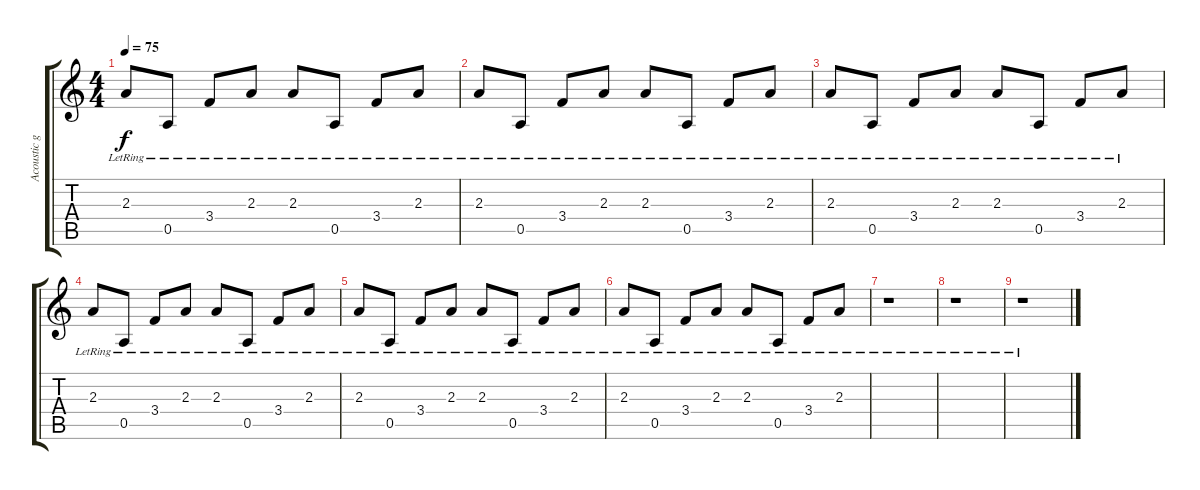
\track ("Acoustic guitar" "Acoustic g") {instrument acousticguitarsteel}
\staff {score tabs}
\tuning (E4 B3 G3 D3 A2 E2) {hide}
\ts (4 4)
\tempo 75
\clef g2
\ks c
2.3{lr}.8{dy f} 0.5{lr}.8 3.4{lr}.8 2.3{lr}.8 2.3{lr}.8 0.5{lr}.8 3.4{lr}.8 2.3{lr}.8 |
2.3{lr}.8 0.5{lr}.8 3.4{lr}.8 2.3{lr}.8 2.3{lr}.8 0.5{lr}.8 3.4{lr}.8 2.3{lr}.8 |
2.3{lr}.8 0.5{lr}.8 3.4{lr}.8 2.3{lr}.8 2.3{lr}.8 0.5{lr}.8 3.4{lr}.8 2.3{lr}.8 |
2.3{lr}.8 0.5{lr}.8 3.4{lr}.8 2.3{lr}.8 2.3{lr}.8 0.5{lr}.8 3.4{lr}.8 2.3{lr}.8 |
2.3{lr}.8 0.5{lr}.8 3.4{lr}.8 2.3{lr}.8 2.3{lr}.8 0.5{lr}.8 3.4{lr}.8 2.3{lr}.8 |
2.3{lr}.8 0.5{lr}.8 3.4{lr}.8 2.3{lr}.8 2.3{lr}.8 0.5{lr}.8 3.4{lr}.8 2.3{lr}.8 |
r.1 |
r.1 |
r.1
